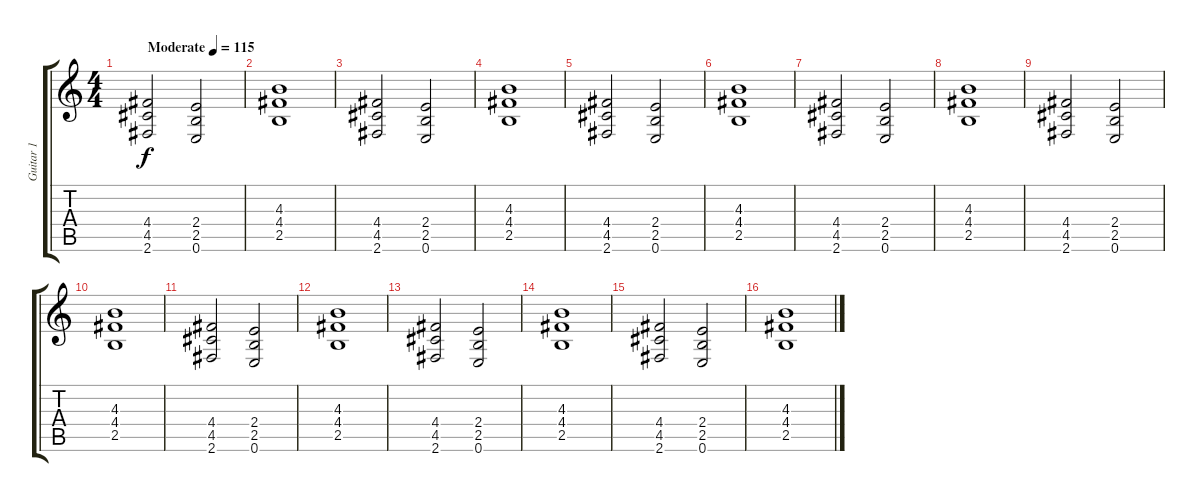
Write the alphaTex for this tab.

\track ("Guitar 1" "Guitar 1") {instrument distortionguitar}
\staff {score tabs}
\tuning (E4 B3 G3 D3 A2 E2) {hide}
\ts (4 4)
\tempo (115 "Moderate")
\clef g2
\ks c
(4.4 4.5 2.6).2{dy f instrument distortionguitar} (2.4 2.5 0.6).2 |
(4.3 4.4 2.5).1 |
(4.4 4.5 2.6).2 (2.4 2.5 0.6).2 |
(4.3 4.4 2.5).1 |
(4.4 4.5 2.6).2 (2.4 2.5 0.6).2 |
(4.3 4.4 2.5).1 |
(4.4 4.5 2.6).2 (2.4 2.5 0.6).2 |
(4.3 4.4 2.5).1 |
(4.4 4.5 2.6).2 (2.4 2.5 0.6).2 |
(4.3 4.4 2.5).1 |
(4.4 4.5 2.6).2 (2.4 2.5 0.6).2 |
(4.3 4.4 2.5).1 |
(4.4 4.5 2.6).2 (2.4 2.5 0.6).2 |
(4.3 4.4 2.5).1 |
(4.4 4.5 2.6).2 (2.4 2.5 0.6).2 |
(4.3 4.4 2.5).1
